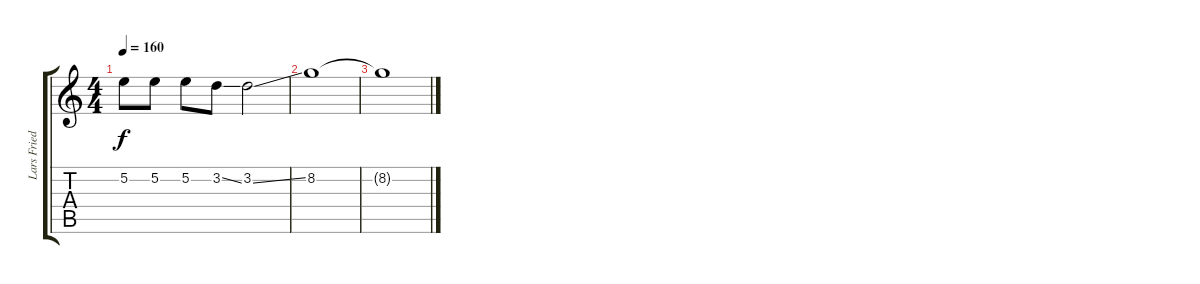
\track ("Lars Friedriksen" "Lars Fried") {instrument distortionguitar}
\staff {score tabs}
\tuning (E4 B3 G3 D3 A2 E2) {hide}
\ts (4 4)
\tempo 160
\clef g2
\ks c
5.2.8{dy f} 5.2.8 5.2.8 3.2{ss}.8 3.2{ss}.2 |
8.2.1 |
8.2{t}.1
